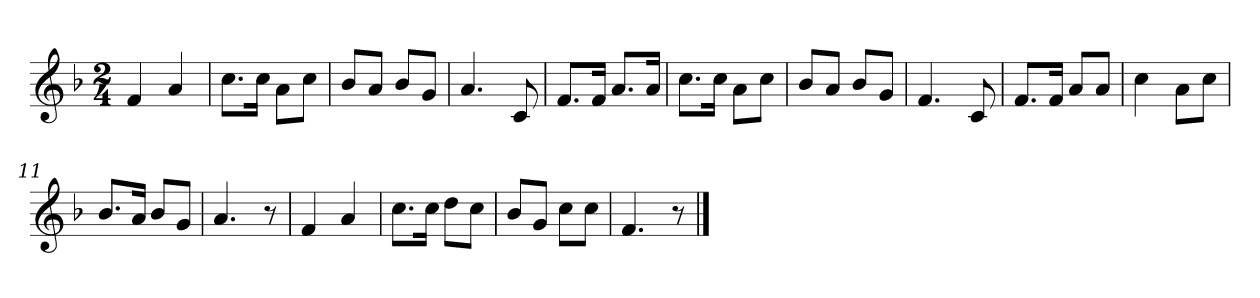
**kern
*part1
*staff1
*k[b-]
*M2/4
*MM120
=1
4f
4a
=2
8.ccL
16ccJk
8aL
8ccJ
=3
8b-L
8aJ
8b-L
8gJ
=4
4.a
8c
=5
8.fL
16fJk
8.aL
16aJk
=6
8.ccL
16ccJk
8aL
8ccJ
=7
8b-L
8aJ
8b-L
8gJ
=8
4.f
8c
=9
8.fL
16fJk
8aL
8aJ
=10
4cc
8aL
8ccJ
=11
8.b-L
16aJk
8b-L
8gJ
=12
4.a
8r
=13
4f
4a
=14
8.ccL
16ccJk
8ddL
8ccJ
=15
8b-L
8gJ
8ccL
8ccJ
=16
4.f
8r
==
*-
